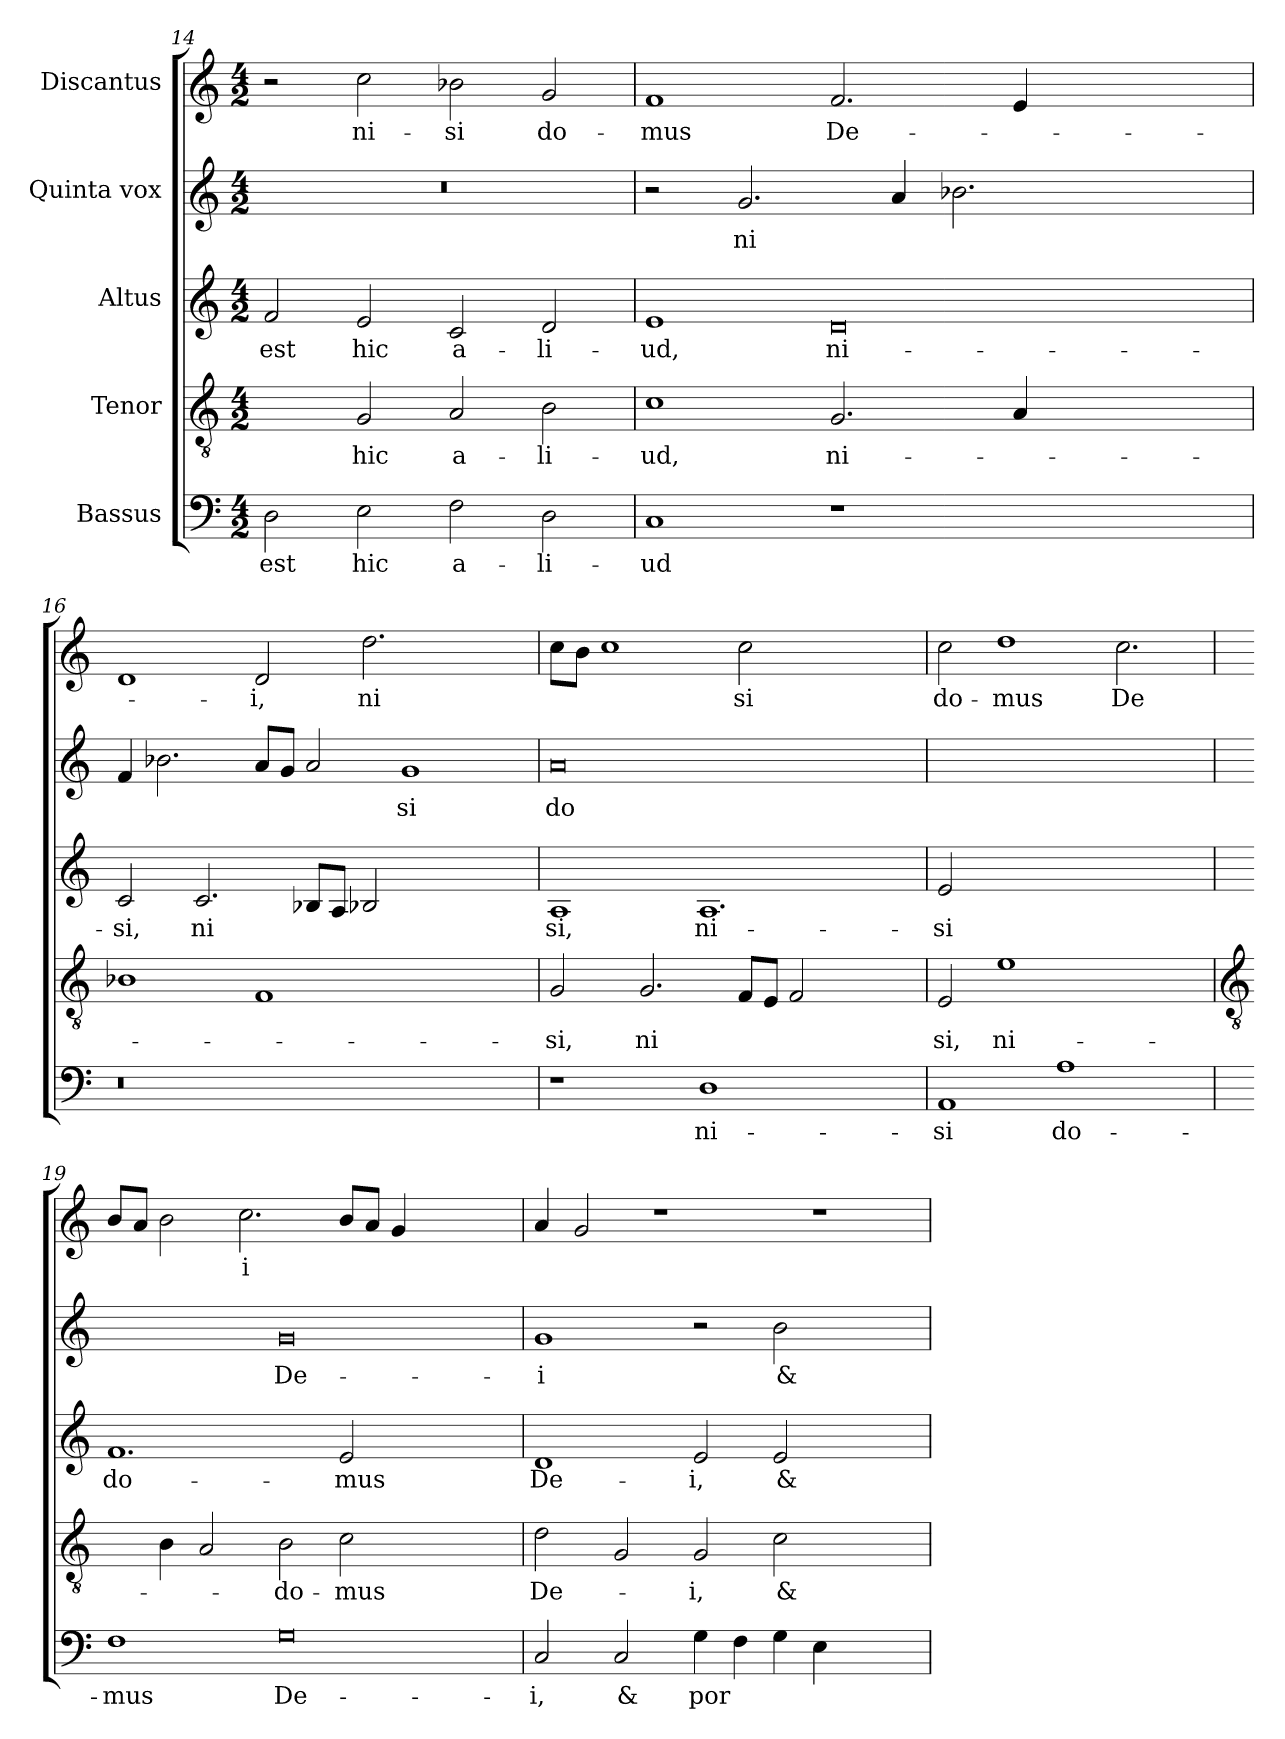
**kern	**text	**kern	**text	**kern	**text	**kern	**text	**kern	**text
*part5	*part5	*part4	*part4	*part3	*part3	*part2	*part2	*part1	*part1
*staff5	*staff5	*staff4	*staff4	*staff3	*staff3	*staff2	*staff2	*staff1	*staff1
*I"Bassus	*	*I"Tenor	*	*I"Altus	*	*I"Quinta vox	*	*I"Discantus	*
!!LO:LB:g=z
*clefF4	*	*clefGv2	*	*clefG2	*	*clefG2	*	*clefG2	*
*k[]	*	*k[]	*	*k[]	*	*k[]	*	*k[]	*
*C:	*	*C:	*	*C:	*	*C:	*	*C:	*
*M4/2	*	*M4/2	*	*M4/2	*	*M4/2	*	*M4/2	*
=14	=14	=14	=14	=14	=14	=14	=14	=14	=14
!	!LO:LY:b	!	!LO:LY:b	!	!LO:LY:b	!	!	!	!
2D	est	2Ayy]	__	2f	est	0r	.	2r	.
!	!LO:LY:b	!	!LO:LY:b	!	!LO:LY:b	!	!	!	!LO:LY:b
2E	hic	2G	hic	2e	hic	.	.	2cc	ni-
!	!LO:LY:b	!	!LO:LY:b	!	!LO:LY:b	!	!	!	!LO:LY:b
2F	a-	2A	a-	2c	a-	.	.	2b-X	-si
!	!LO:LY:b	!	!LO:LY:b	!	!LO:LY:b	!	!	!	!LO:LY:b
2D	-li-	2B	-li-	2d	-li-	.	.	2g	do-
=15	=15	=15	=15	=15	=15	=15	=15	=15	=15
!	!LO:LY:b	!	!LO:LY:b	!	!LO:LY:b	!	!	!	!LO:LY:b
1C	-ud	1c	-ud,	1e	-ud,	2r	.	1f	-mus
!	!	!	!	!	!	!	!LO:LY:b	!	!
.	.	.	.	.	.	2.g	ni	.	.
!	!	!	!LO:LY:b	!	!LO:LY:b	!	!	!	!LO:LY:b
1r	.	2.G	ni-	0d	ni-	.	.	2.f	De-
.	.	.	.	.	.	4a	.	.	.
.	.	.	.	.	.	2.b-X	.	.	.
.	.	4A	.	.	.	.	.	4e	.
1ryy	.	1ryy	.	.	.	.	.	1ryy	.
.	.	.	.	.	.	2.ryy	.	.	.
=16	=16	=16	=16	=16	=16	=16	=16	=16	=16
!	!	!	!	!	!LO:LY:b	!	!	!	!
0r	.	1B-	.	2c	-si,	4f	.	1d	.
.	.	.	.	.	.	2.b-	.	.	.
!	!	!	!	!	!LO:LY:b	!	!	!	!
.	.	.	.	2.c	ni	.	.	.	.
!	!	!	!	!	!	!	!	!	!LO:LY:b
.	.	1F	.	.	.	8aL	.	2d	-i,
.	.	.	.	.	.	8gJ	.	.	.
.	.	.	.	8B-XL	.	2a	.	.	.
.	.	.	.	8AJ	.	.	.	.	.
!	!	!	!	!	!	!	!	!	!LO:LY:b
.	.	.	.	2B-X	.	.	.	2.dd	ni
!	!	!	!	!	!	!	!LO:LY:b	!	!
.	.	.	.	.	.	1g	si	.	.
2.ryy	.	2.ryy	.	2.ryy	.	.	.	.	.
.	.	.	.	.	.	.	.	2ryy	.
=17	=17	=17	=17	=17	=17	=17	=17	=17	=17
!	!	!	!LO:LY:b	!	!LO:LY:b	!	!LO:LY:b	!	!
1r	.	2G	-si,	1A	si,	0a	do	8ccL	.
.	.	.	.	.	.	.	.	8bJ	.
.	.	.	.	.	.	.	.	1cc	.
!	!	!	!LO:LY:b	!	!	!	!	!	!
.	.	2.G	ni	.	.	.	.	.	.
!	!LO:LY:b	!	!	!	!LO:LY:b	!	!	!	!
1D	ni-	.	.	1.A	ni-	.	.	.	.
!	!	!	!	!	!	!	!	!	!LO:LY:b
.	.	8FL	.	.	.	.	.	2cc	si
.	.	8EJ	.	.	.	.	.	.	.
.	.	2F	.	.	.	.	.	.	.
.	.	.	.	.	.	.	.	2.ryy	.
2ryy	.	2ryy	.	.	.	2ryy	.	.	.
!!LO:LB:g=z
=18	=18	=18	=18	=18	=18	=18	=18	=18	=18
!	!LO:LY:b	!	!LO:LY:b	!	!LO:LY:b	!	!LO:LY:b	!	!LO:LY:b
1AA	-si	2E	si,	2e	-si	[1ayy	mus___	2cc	do-
!	!	!	!LO:LY:b	!	!	!	!	!	!LO:LY:b
.	.	1e	ni-	1..ryy	.	.	.	1dd	-mus
!	!LO:LY:b	!	!	!	!	!	!	!	!
1A	do-	.	.	.	.	1ryy	.	.	.
!	!	!	!LO:LY:b	!	!	!	!	!	!LO:LY:b
.	.	[2cyy	-si___	.	.	.	.	2.cc	De
4ryy	.	4ryy	.	.	.	4ryy	.	.	.
!!LO:LB:g=z
=19	=19	=19	=19	=19	=19	=19	=19	=19	=19
*	*	*clefGv2	*	*	*	*	*	*	*
!	!LO:LY:b	!	!	!	!LO:LY:b	!	!LO:LY:b	!	!
1F	-mus	4cyy]	.	1.f	do-	1ayy]	_____	8bL	.
.	.	.	.	.	.	.	.	8aJ	.
.	.	4B	.	.	.	.	.	2b	.
.	.	2A	.	.	.	.	.	.	.
!	!	!	!	!	!	!	!	!	!LO:LY:b
.	.	.	.	.	.	.	.	2.cc	i
!	!LO:LY:b	!	!LO:LY:b	!	!	!	!LO:LY:b	!	!
0G	De-	2B	do-	.	.	0g	De-	.	.
!	!	!	!LO:LY:b	!	!LO:LY:b	!	!	!	!
.	.	2c	-mus	2e	-mus	.	.	8bL	.
.	.	.	.	.	.	.	.	8aJ	.
.	.	.	.	.	.	.	.	4g	.
.	.	1ryy	.	1ryy	.	.	.	1ryy	.
=20	=20	=20	=20	=20	=20	=20	=20	=20	=20
!	!LO:LY:b	!	!LO:LY:b	!	!LO:LY:b	!	!LO:LY:b	!	!
2C	-i,	2d	De-	1d	De-	1g	-i	4a	.
.	.	.	.	.	.	.	.	2g	.
!	!LO:LY:b	!	!	!	!	!	!	!	!
2C	&	2G	.	.	.	.	.	.	.
.	.	.	.	.	.	.	.	1r	.
!	!LO:LY:b	!	!LO:LY:b	!	!LO:LY:b	!	!	!	!
4G	por	2G	-i,	2e	-i,	2r	.	.	.
4F	.	.	.	.	.	.	.	.	.
!	!	!	!LO:LY:b	!	!LO:LY:b	!	!LO:LY:b	!	!
4G	.	2c	&	2e	&	2b	&	.	.
4E	.	.	.	.	.	.	.	1r	.
2.ryy	.	2.ryy	.	2.ryy	.	2.ryy	.	.	.
=	=	=	=	=	=	=	=	=	=
*-	*-	*-	*-	*-	*-	*-	*-	*-	*-
